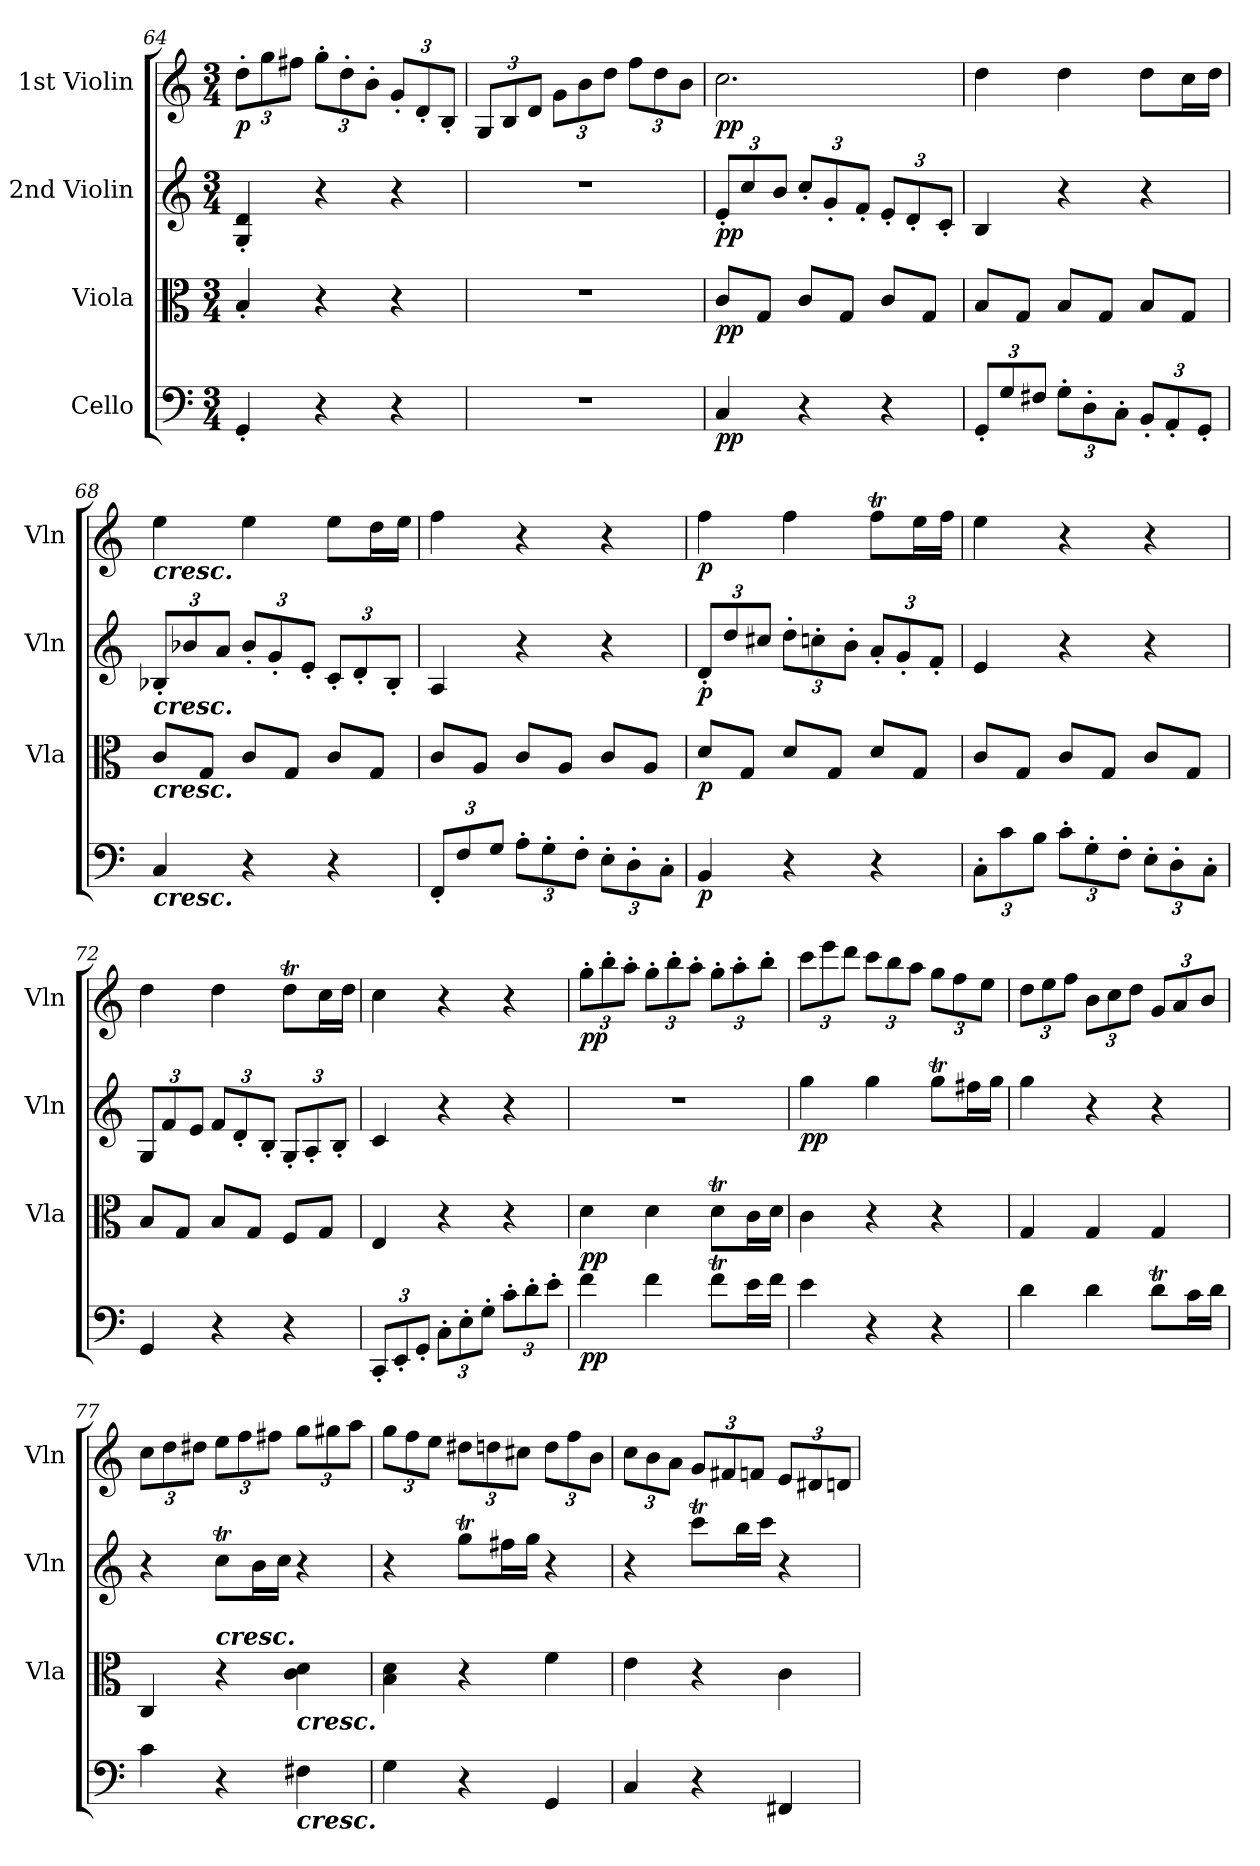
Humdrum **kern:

**kern	**dynam	**kern	**dynam	**kern	**dynam	**kern	**dynam
*part4	*part4	*part3	*part3	*part2	*part2	*part1	*part1
*staff4	*staff4	*staff3	*staff3	*staff2	*staff2	*staff1	*staff1
*I"Cello	*	*I"Viola	*	*I"2nd Violin	*	*I"1st Violin	*
*	*	*I'Vla	*	*I'Vln	*	*I'Vln	*
!!LO:PB:g=z
*clefF4	*	*clefC3	*	*clefG2	*	*clefG2	*
*k[]	*	*k[]	*	*k[]	*	*k[]	*
*C:	*	*C:	*	*C:	*	*C:	*
*M3/4	*	*M3/4	*	*M3/4	*	*M3/4	*
*	*	*	*	*	*	*Xbrackettup	*
=64	=64	=64	=64	=64	=64	=64	=64
!	!	!	!	!	!	!	!LO:DY:b
4GG'/	.	4B'/	.	4G/' 4d/'	.	12dd'\L	p
.	.	.	.	.	.	12gg\	.
.	.	.	.	.	.	12ff#X\J	.
4r	.	4r	.	4r	.	12gg'\L	.
.	.	.	.	.	.	12dd'\	.
.	.	.	.	.	.	12b'\J	.
4r	.	4r	.	4r	.	12g'/L	.
.	.	.	.	.	.	12d'/	.
.	.	.	.	.	.	12B'/J	.
=65	=65	=65	=65	=65	=65	=65	=65
2.r	.	2.r	.	2.r	.	12G/L	.
.	.	.	.	.	.	12B/	.
.	.	.	.	.	.	12d/J	.
.	.	.	.	.	.	12g\L	.
.	.	.	.	.	.	12b\	.
.	.	.	.	.	.	12dd\J	.
.	.	.	.	.	.	12ff\L	.
.	.	.	.	.	.	12dd\	.
.	.	.	.	.	.	12b\J	.
=66	=66	=66	=66	=66	=66	=66	=66
*	*	*	*	*Xbrackettup	*	*	*
!	!LO:DY:b	!	!LO:DY:b	!	!LO:DY:b	!	!LO:DY:b
4C/	pp	8c/L	pp	12e'/L	pp	2.cc\	pp
.	.	.	.	12cc/	.	.	.
.	.	8G/J	.	.	.	.	.
.	.	.	.	12b/J	.	.	.
4r	.	8c/L	.	12cc'/L	.	.	.
.	.	.	.	12g'/	.	.	.
.	.	8G/J	.	.	.	.	.
.	.	.	.	12f'/J	.	.	.
4r	.	8c/L	.	12e'/L	.	.	.
.	.	.	.	12d'/	.	.	.
.	.	8G/J	.	.	.	.	.
.	.	.	.	12c'/J	.	.	.
=67	=67	=67	=67	=67	=67	=67	=67
*Xbrackettup	*	*	*	*	*	*	*
12GG'/L	.	8B/L	.	4B/	.	4dd\	.
12G/	.	.	.	.	.	.	.
.	.	8G/J	.	.	.	.	.
12F#X/J	.	.	.	.	.	.	.
12G'\L	.	8B/L	.	4r	.	4dd\	.
12D'\	.	.	.	.	.	.	.
.	.	8G/J	.	.	.	.	.
12C'\J	.	.	.	.	.	.	.
12BB'/L	.	8B/L	.	4r	.	8dd\L	.
12AA'/	.	.	.	.	.	.	.
.	.	8G/J	.	.	.	16cc\L	.
12GG'/J	.	.	.	.	.	.	.
.	.	.	.	.	.	16dd\JJ	.
!!LO:LB:g=z
=68	=68	=68	=68	=68	=68	=68	=68
!	!	!	!	!	!	!LO:TX:b:Bi:t=cresc.	!
!	!	!	!	!LO:TX:b:Bi:t=cresc.	!	!	!
!	!	!LO:TX:b:Bi:t=cresc.	!	!	!	!	!
!LO:TX:b:Bi:t=cresc.	!	!	!	!	!	!	!
4C/	.	8c/L	.	12B-X'/L	.	4ee\	.
.	.	.	.	12b-X/	.	.	.
.	.	8G/J	.	.	.	.	.
.	.	.	.	12a/J	.	.	.
4r	.	8c/L	.	12b-'/L	.	4ee\	.
.	.	.	.	12g'/	.	.	.
.	.	8G/J	.	.	.	.	.
.	.	.	.	12e'/J	.	.	.
4r	.	8c/L	.	12c'/L	.	8ee\L	.
.	.	.	.	12d'/	.	.	.
.	.	8G/J	.	.	.	16dd\L	.
.	.	.	.	12B-'/J	.	.	.
.	.	.	.	.	.	16ee\JJ	.
!!LO:PB:g=z
=69	=69	=69	=69	=69	=69	=69	=69
12FF'/L	.	8c/L	.	4A/	.	4ff\	.
12F/	.	.	.	.	.	.	.
.	.	8A/J	.	.	.	.	.
12G/J	.	.	.	.	.	.	.
12A'\L	.	8c/L	.	4r	.	4r	.
12G'\	.	.	.	.	.	.	.
.	.	8A/J	.	.	.	.	.
12F'\J	.	.	.	.	.	.	.
12E'\L	.	8c/L	.	4r	.	4r	.
12D'\	.	.	.	.	.	.	.
.	.	8A/J	.	.	.	.	.
12C'\J	.	.	.	.	.	.	.
=70	=70	=70	=70	=70	=70	=70	=70
!	!LO:DY:b	!	!LO:DY:b	!	!LO:DY:b	!	!LO:DY:b
4BB/	p	8d/L	p	12d'/L	p	4ff\	p
.	.	.	.	12dd/	.	.	.
.	.	8G/J	.	.	.	.	.
.	.	.	.	12cc#X/J	.	.	.
4r	.	8d/L	.	12dd'\L	.	4ff\	.
.	.	.	.	12ccn'\	.	.	.
.	.	8G/J	.	.	.	.	.
.	.	.	.	12b'\J	.	.	.
4r	.	8d/L	.	12a'/L	.	8ffT\L	.
.	.	.	.	12g'/	.	.	.
.	.	8G/J	.	.	.	16ee\L	.
.	.	.	.	12f'/J	.	.	.
.	.	.	.	.	.	16ff\JJ	.
=71	=71	=71	=71	=71	=71	=71	=71
12C'\L	.	8c/L	.	4e/	.	4ee\	.
12c\	.	.	.	.	.	.	.
.	.	8G/J	.	.	.	.	.
12B\J	.	.	.	.	.	.	.
12c'\L	.	8c/L	.	4r	.	4r	.
12G'\	.	.	.	.	.	.	.
.	.	8G/J	.	.	.	.	.
12F'\J	.	.	.	.	.	.	.
12E'\L	.	8c/L	.	4r	.	4r	.
12D'\	.	.	.	.	.	.	.
.	.	8G/J	.	.	.	.	.
12C'\J	.	.	.	.	.	.	.
!!LO:LB:g=z
=72	=72	=72	=72	=72	=72	=72	=72
4GG/	.	8B/L	.	12G/L	.	4dd\	.
.	.	.	.	12f/	.	.	.
.	.	8G/J	.	.	.	.	.
.	.	.	.	12e/J	.	.	.
4r	.	8B/L	.	12f/L	.	4dd\	.
.	.	.	.	12d'/	.	.	.
.	.	8G/J	.	.	.	.	.
.	.	.	.	12B'/J	.	.	.
4r	.	8F/L	.	12G'/L	.	8ddT\L	.
.	.	.	.	12A'/	.	.	.
.	.	8G/J	.	.	.	16cc\L	.
.	.	.	.	12B'/J	.	.	.
.	.	.	.	.	.	16dd\JJ	.
=73	=73	=73	=73	=73	=73	=73	=73
12CC'/L	.	4E/	.	4c/	.	4cc\	.
12EE'/	.	.	.	.	.	.	.
12GG'/J	.	.	.	.	.	.	.
12C'\L	.	4r	.	4r	.	4r	.
12E'\	.	.	.	.	.	.	.
12G'\J	.	.	.	.	.	.	.
12c'\L	.	4r	.	4r	.	4r	.
12d'\	.	.	.	.	.	.	.
12e'\J	.	.	.	.	.	.	.
!!LO:PB:g=z
=74	=74	=74	=74	=74	=74	=74	=74
!	!LO:DY:b	!	!LO:DY:b	!	!	!	!LO:DY:b
4f\	pp	4d\	pp	2.r	.	12gg'\L	pp
.	.	.	.	.	.	12bb'\	.
.	.	.	.	.	.	12aa'\J	.
4f\	.	4d\	.	.	.	12gg'\L	.
.	.	.	.	.	.	12bb'\	.
.	.	.	.	.	.	12aa'\J	.
8fT\L	.	8dT\L	.	.	.	12gg'\L	.
.	.	.	.	.	.	12aa'\	.
16e\L	.	16c\L	.	.	.	.	.
.	.	.	.	.	.	12bb'\J	.
16f\JJ	.	16d\JJ	.	.	.	.	.
=75	=75	=75	=75	=75	=75	=75	=75
!	!	!	!	!	!LO:DY:b	!	!
4e\	.	4c\	.	4gg\	pp	12ccc\L	.
.	.	.	.	.	.	12eee\	.
.	.	.	.	.	.	12ddd\J	.
4r	.	4r	.	4gg\	.	12ccc\L	.
.	.	.	.	.	.	12bb\	.
.	.	.	.	.	.	12aa\J	.
4r	.	4r	.	8ggT\L	.	12gg\L	.
.	.	.	.	.	.	12ff\	.
.	.	.	.	16ff#X\L	.	.	.
.	.	.	.	.	.	12ee\J	.
.	.	.	.	16gg\JJ	.	.	.
=76	=76	=76	=76	=76	=76	=76	=76
4d\	.	4G/	.	4gg\	.	12dd\L	.
.	.	.	.	.	.	12ee\	.
.	.	.	.	.	.	12ff\J	.
4d\	.	4G/	.	4r	.	12b\L	.
.	.	.	.	.	.	12cc\	.
.	.	.	.	.	.	12dd\J	.
8dT\L	.	4G/	.	4r	.	12g/L	.
.	.	.	.	.	.	12a/	.
16c\L	.	.	.	.	.	.	.
.	.	.	.	.	.	12b/J	.
16d\JJ	.	.	.	.	.	.	.
!!LO:LB:g=z
=77	=77	=77	=77	=77	=77	=77	=77
4c\	.	4C/	.	4r	.	12cc\L	.
.	.	.	.	.	.	12dd\	.
.	.	.	.	.	.	12dd#X\J	.
!	!	!LO:TX:a:Bi:t=cresc.	!	!	!	!	!
4r	.	4r	.	8ccT\L	.	12ee\L	.
.	.	.	.	.	.	12ff\	.
.	.	.	.	16b\L	.	.	.
.	.	.	.	.	.	12ff#X\J	.
.	.	.	.	16cc\JJ	.	.	.
!	!	!LO:TX:b:Bi:t=cresc.	!	!	!	!	!
!LO:TX:b:Bi:t=cresc.	!	!	!	!	!	!	!
4F#X\	.	4c\ 4d\	.	4r	.	12gg\L	.
.	.	.	.	.	.	12gg#X\	.
.	.	.	.	.	.	12aa\J	.
!!LO:PB:g=z
=78	=78	=78	=78	=78	=78	=78	=78
4G\	.	4B\ 4d\	.	4r	.	12gg\L	.
.	.	.	.	.	.	12ff\	.
.	.	.	.	.	.	12ee\J	.
4r	.	4r	.	8ggT\L	.	12dd#X\L	.
.	.	.	.	.	.	12ddn\	.
.	.	.	.	16ff#X\L	.	.	.
.	.	.	.	.	.	12cc#X\J	.
.	.	.	.	16gg\JJ	.	.	.
4GG/	.	4f\	.	4r	.	12dd\L	.
.	.	.	.	.	.	12ff\	.
.	.	.	.	.	.	12b\J	.
=79	=79	=79	=79	=79	=79	=79	=79
4C/	.	4e\	.	4r	.	12cc\L	.
.	.	.	.	.	.	12b\	.
.	.	.	.	.	.	12a\J	.
4r	.	4r	.	8cccT\L	.	12g/L	.
.	.	.	.	.	.	12f#X/	.
.	.	.	.	16bb\L	.	.	.
.	.	.	.	.	.	12fn/J	.
.	.	.	.	16ccc\JJ	.	.	.
4FF#X/	.	4c\	.	4r	.	12e/L	.
.	.	.	.	.	.	12d#X/	.
.	.	.	.	.	.	12dn/J	.
=	=	=	=	=	=	=	=
*-	*-	*-	*-	*-	*-	*-	*-
